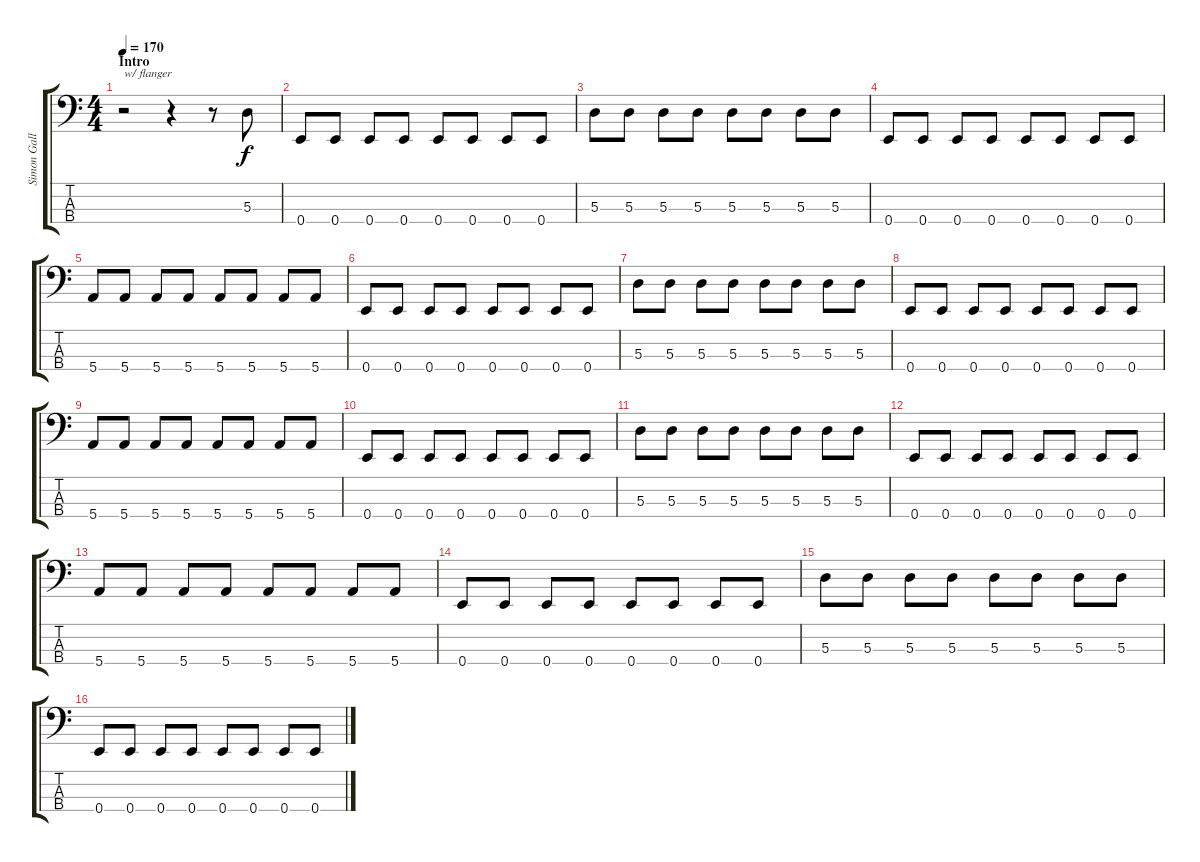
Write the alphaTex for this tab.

\track ("Simon Gallup (bass)" "Simon Gall") {instrument electricbasspick}
\staff {score tabs}
\tuning (G2 D2 A1 E1) {hide}
\ts (4 4)
\section ("" "Intro")
\tempo 170
\clef f4
\ks c
r.2{txt "w/ flanger" dy f instrument electricbasspick} r.4 r.8 5.3.8 |
0.4.8 0.4.8 0.4.8 0.4.8 0.4.8 0.4.8 0.4.8 0.4.8 |
5.3.8 5.3.8 5.3.8 5.3.8 5.3.8 5.3.8 5.3.8 5.3.8 |
0.4.8 0.4.8 0.4.8 0.4.8 0.4.8 0.4.8 0.4.8 0.4.8 |
5.4.8 5.4.8 5.4.8 5.4.8 5.4.8 5.4.8 5.4.8 5.4.8 |
0.4.8 0.4.8 0.4.8 0.4.8 0.4.8 0.4.8 0.4.8 0.4.8 |
5.3.8 5.3.8 5.3.8 5.3.8 5.3.8 5.3.8 5.3.8 5.3.8 |
0.4.8 0.4.8 0.4.8 0.4.8 0.4.8 0.4.8 0.4.8 0.4.8 |
5.4.8 5.4.8 5.4.8 5.4.8 5.4.8 5.4.8 5.4.8 5.4.8 |
0.4.8 0.4.8 0.4.8 0.4.8 0.4.8 0.4.8 0.4.8 0.4.8 |
5.3.8 5.3.8 5.3.8 5.3.8 5.3.8 5.3.8 5.3.8 5.3.8 |
0.4.8 0.4.8 0.4.8 0.4.8 0.4.8 0.4.8 0.4.8 0.4.8 |
5.4.8 5.4.8 5.4.8 5.4.8 5.4.8 5.4.8 5.4.8 5.4.8 |
0.4.8 0.4.8 0.4.8 0.4.8 0.4.8 0.4.8 0.4.8 0.4.8 |
5.3.8 5.3.8 5.3.8 5.3.8 5.3.8 5.3.8 5.3.8 5.3.8 |
0.4.8 0.4.8 0.4.8 0.4.8 0.4.8 0.4.8 0.4.8 0.4.8
